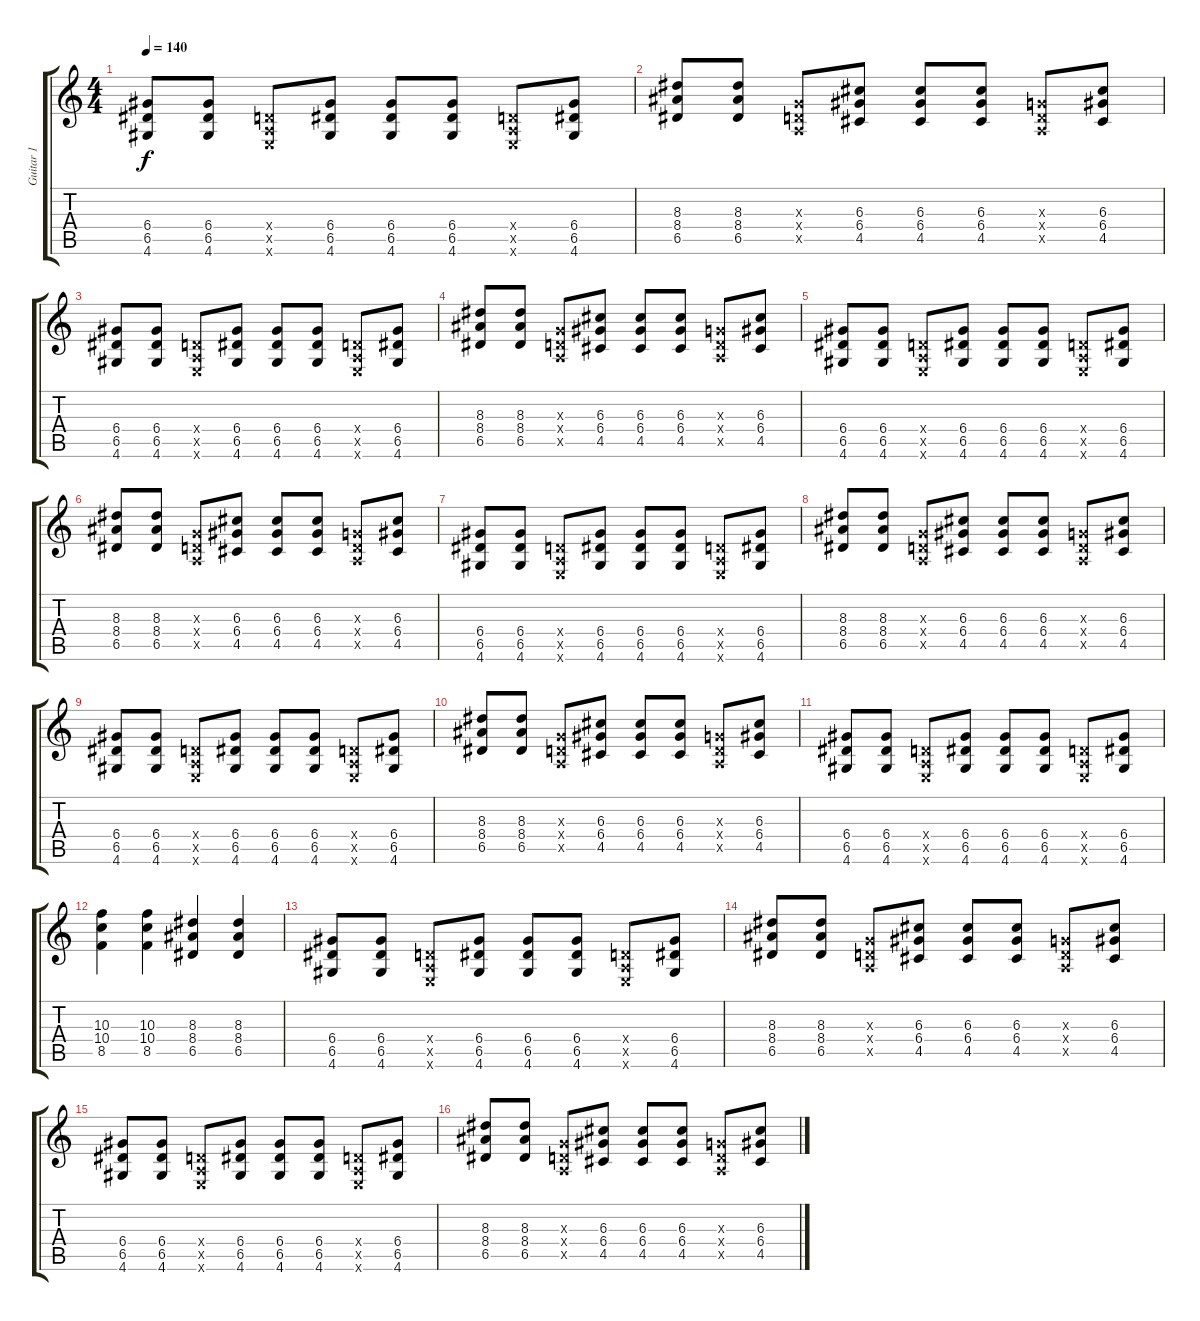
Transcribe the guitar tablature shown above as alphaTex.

\track ("Guitar 1" "Guitar 1") {instrument acousticguitarnylon}
\staff {score tabs}
\tuning (E4 B3 G3 D3 A2 E2) {hide}
\ts (4 4)
\tempo 140
\clef g2
\ks c
(6.4 6.5 4.6).8{dy f} (6.4 6.5 4.6).8 (0.4{x} 0.5{x} 0.6{x}).8 (6.4 6.5 4.6).8 (6.4 6.5 4.6).8 (6.4 6.5 4.6).8 (0.4{x} 0.5{x} 0.6{x}).8 (6.4 6.5 4.6).8 |
(8.3 8.4 6.5).8 (8.3 8.4 6.5).8 (0.3{x} 0.4{x} 0.5{x}).8 (6.3 6.4 4.5).8 (6.3 6.4 4.5).8 (6.3 6.4 4.5).8 (0.3{x} 0.4{x} 0.5{x}).8 (6.3 6.4 4.5).8 |
(6.4 6.5 4.6).8 (6.4 6.5 4.6).8 (0.4{x} 0.5{x} 0.6{x}).8 (6.4 6.5 4.6).8 (6.4 6.5 4.6).8 (6.4 6.5 4.6).8 (0.4{x} 0.5{x} 0.6{x}).8 (6.4 6.5 4.6).8 |
(8.3 8.4 6.5).8 (8.3 8.4 6.5).8 (0.3{x} 0.4{x} 0.5{x}).8 (6.3 6.4 4.5).8 (6.3 6.4 4.5).8 (6.3 6.4 4.5).8 (0.3{x} 0.4{x} 0.5{x}).8 (6.3 6.4 4.5).8 |
(6.4 6.5 4.6).8 (6.4 6.5 4.6).8 (0.4{x} 0.5{x} 0.6{x}).8 (6.4 6.5 4.6).8 (6.4 6.5 4.6).8 (6.4 6.5 4.6).8 (0.4{x} 0.5{x} 0.6{x}).8 (6.4 6.5 4.6).8 |
(8.3 8.4 6.5).8 (8.3 8.4 6.5).8 (0.3{x} 0.4{x} 0.5{x}).8 (6.3 6.4 4.5).8 (6.3 6.4 4.5).8 (6.3 6.4 4.5).8 (0.3{x} 0.4{x} 0.5{x}).8 (6.3 6.4 4.5).8 |
(6.4 6.5 4.6).8 (6.4 6.5 4.6).8 (0.4{x} 0.5{x} 0.6{x}).8 (6.4 6.5 4.6).8 (6.4 6.5 4.6).8 (6.4 6.5 4.6).8 (0.4{x} 0.5{x} 0.6{x}).8 (6.4 6.5 4.6).8 |
(8.3 8.4 6.5).8 (8.3 8.4 6.5).8 (0.3{x} 0.4{x} 0.5{x}).8 (6.3 6.4 4.5).8 (6.3 6.4 4.5).8 (6.3 6.4 4.5).8 (0.3{x} 0.4{x} 0.5{x}).8 (6.3 6.4 4.5).8 |
(6.4 6.5 4.6).8 (6.4 6.5 4.6).8 (0.4{x} 0.5{x} 0.6{x}).8 (6.4 6.5 4.6).8 (6.4 6.5 4.6).8 (6.4 6.5 4.6).8 (0.4{x} 0.5{x} 0.6{x}).8 (6.4 6.5 4.6).8 |
(8.3 8.4 6.5).8 (8.3 8.4 6.5).8 (0.3{x} 0.4{x} 0.5{x}).8 (6.3 6.4 4.5).8 (6.3 6.4 4.5).8 (6.3 6.4 4.5).8 (0.3{x} 0.4{x} 0.5{x}).8 (6.3 6.4 4.5).8 |
(6.4 6.5 4.6).8 (6.4 6.5 4.6).8 (0.4{x} 0.5{x} 0.6{x}).8 (6.4 6.5 4.6).8 (6.4 6.5 4.6).8 (6.4 6.5 4.6).8 (0.4{x} 0.5{x} 0.6{x}).8 (6.4 6.5 4.6).8 |
(10.3 10.4 8.5).4 (10.3 10.4 8.5).4 (8.3 8.4 6.5).4 (8.3 8.4 6.5).4 |
(6.4 6.5 4.6).8{instrument overdrivenguitar} (6.4 6.5 4.6).8 (0.4{x} 0.5{x} 0.6{x}).8 (6.4 6.5 4.6).8 (6.4 6.5 4.6).8 (6.4 6.5 4.6).8 (0.4{x} 0.5{x} 0.6{x}).8 (6.4 6.5 4.6).8 |
(8.3 8.4 6.5).8 (8.3 8.4 6.5).8 (0.3{x} 0.4{x} 0.5{x}).8 (6.3 6.4 4.5).8 (6.3 6.4 4.5).8 (6.3 6.4 4.5).8 (0.3{x} 0.4{x} 0.5{x}).8 (6.3 6.4 4.5).8 |
(6.4 6.5 4.6).8 (6.4 6.5 4.6).8 (0.4{x} 0.5{x} 0.6{x}).8 (6.4 6.5 4.6).8 (6.4 6.5 4.6).8 (6.4 6.5 4.6).8 (0.4{x} 0.5{x} 0.6{x}).8 (6.4 6.5 4.6).8 |
(8.3 8.4 6.5).8 (8.3 8.4 6.5).8 (0.3{x} 0.4{x} 0.5{x}).8 (6.3 6.4 4.5).8 (6.3 6.4 4.5).8 (6.3 6.4 4.5).8 (0.3{x} 0.4{x} 0.5{x}).8 (6.3 6.4 4.5).8
